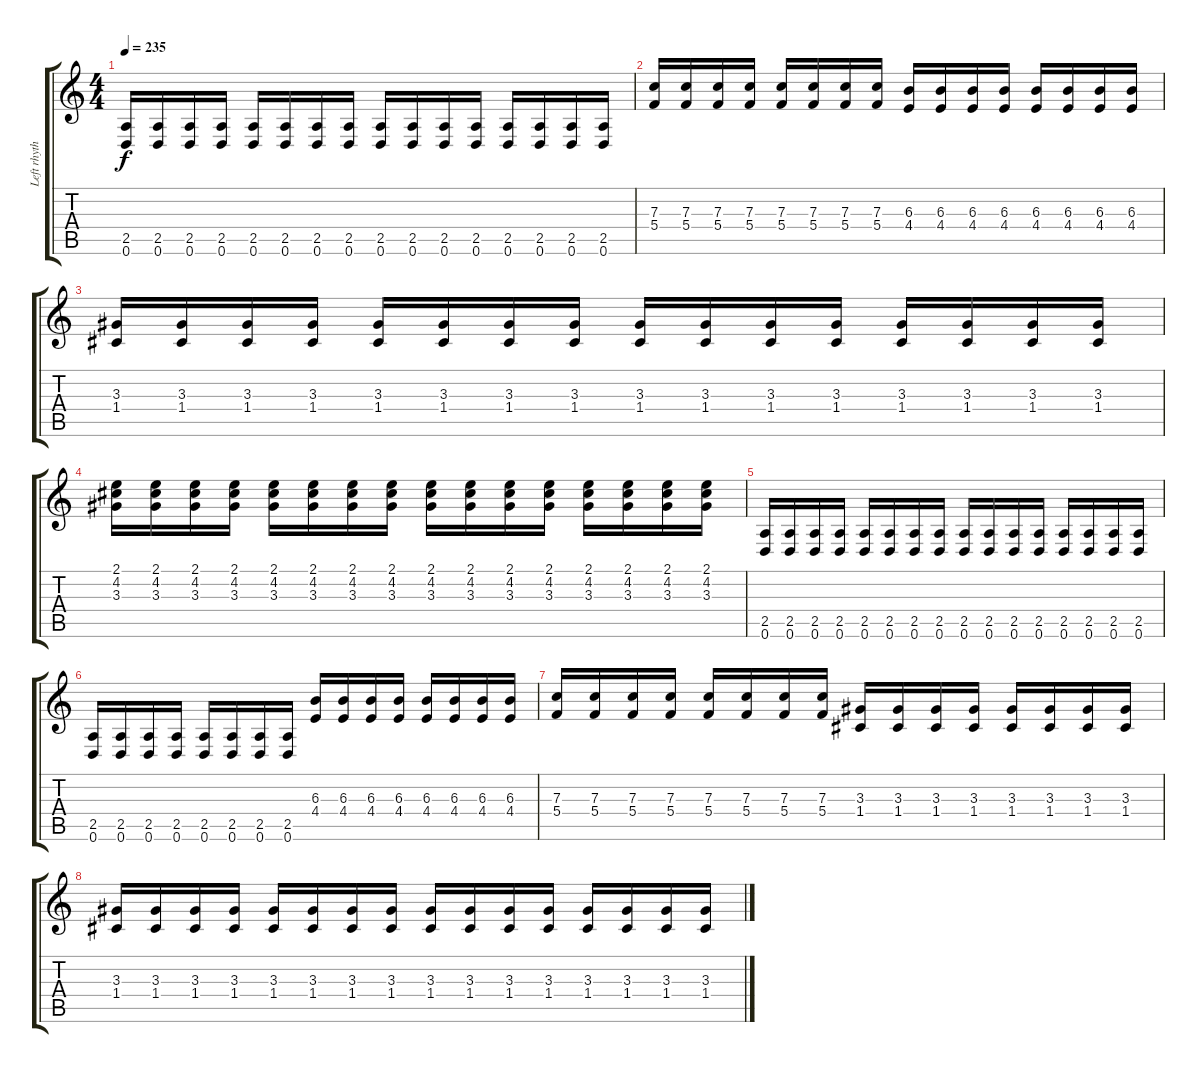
\track ("Left rhythm" "Left rhyth") {instrument distortionguitar}
\staff {score tabs}
\tuning (D4 A3 F3 C3 G2 D2) {hide}
\ts (4 4)
\tempo 235
\clef g2
\ks c
(2.5 0.6).16{dy f} (2.5 0.6).16 (2.5 0.6).16 (2.5 0.6).16 (2.5 0.6).16 (2.5 0.6).16 (2.5 0.6).16 (2.5 0.6).16 (2.5 0.6).16 (2.5 0.6).16 (2.5 0.6).16 (2.5 0.6).16 (2.5 0.6).16 (2.5 0.6).16 (2.5 0.6).16 (2.5 0.6).16 |
(7.3 5.4).16 (7.3 5.4).16 (7.3 5.4).16 (7.3 5.4).16 (7.3 5.4).16 (7.3 5.4).16 (7.3 5.4).16 (7.3 5.4).16 (6.3 4.4).16 (6.3 4.4).16 (6.3 4.4).16 (6.3 4.4).16 (6.3 4.4).16 (6.3 4.4).16 (6.3 4.4).16 (6.3 4.4).16 |
(3.3 1.4).16 (3.3 1.4).16 (3.3 1.4).16 (3.3 1.4).16 (3.3 1.4).16 (3.3 1.4).16 (3.3 1.4).16 (3.3 1.4).16 (3.3 1.4).16 (3.3 1.4).16 (3.3 1.4).16 (3.3 1.4).16 (3.3 1.4).16 (3.3 1.4).16 (3.3 1.4).16 (3.3 1.4).16 |
(2.1 4.2 3.3).16 (2.1 4.2 3.3).16 (2.1 4.2 3.3).16 (2.1 4.2 3.3).16 (2.1 4.2 3.3).16 (2.1 4.2 3.3).16 (2.1 4.2 3.3).16 (2.1 4.2 3.3).16 (2.1 4.2 3.3).16 (2.1 4.2 3.3).16 (2.1 4.2 3.3).16 (2.1 4.2 3.3).16 (2.1 4.2 3.3).16 (2.1 4.2 3.3).16 (2.1 4.2 3.3).16 (2.1 4.2 3.3).16 |
(2.5 0.6).16 (2.5 0.6).16 (2.5 0.6).16 (2.5 0.6).16 (2.5 0.6).16 (2.5 0.6).16 (2.5 0.6).16 (2.5 0.6).16 (2.5 0.6).16 (2.5 0.6).16 (2.5 0.6).16 (2.5 0.6).16 (2.5 0.6).16 (2.5 0.6).16 (2.5 0.6).16 (2.5 0.6).16 |
(2.5 0.6).16 (2.5 0.6).16 (2.5 0.6).16 (2.5 0.6).16 (2.5 0.6).16 (2.5 0.6).16 (2.5 0.6).16 (2.5 0.6).16 (6.3 4.4).16 (6.3 4.4).16 (6.3 4.4).16 (6.3 4.4).16 (6.3 4.4).16 (6.3 4.4).16 (6.3 4.4).16 (6.3 4.4).16 |
(7.3 5.4).16 (7.3 5.4).16 (7.3 5.4).16 (7.3 5.4).16 (7.3 5.4).16 (7.3 5.4).16 (7.3 5.4).16 (7.3 5.4).16 (3.3 1.4).16 (3.3 1.4).16 (3.3 1.4).16 (3.3 1.4).16 (3.3 1.4).16 (3.3 1.4).16 (3.3 1.4).16 (3.3 1.4).16 |
(3.3 1.4).16 (3.3 1.4).16 (3.3 1.4).16 (3.3 1.4).16 (3.3 1.4).16 (3.3 1.4).16 (3.3 1.4).16 (3.3 1.4).16 (3.3 1.4).16 (3.3 1.4).16 (3.3 1.4).16 (3.3 1.4).16 (3.3 1.4).16 (3.3 1.4).16 (3.3 1.4).16 (3.3 1.4).16
